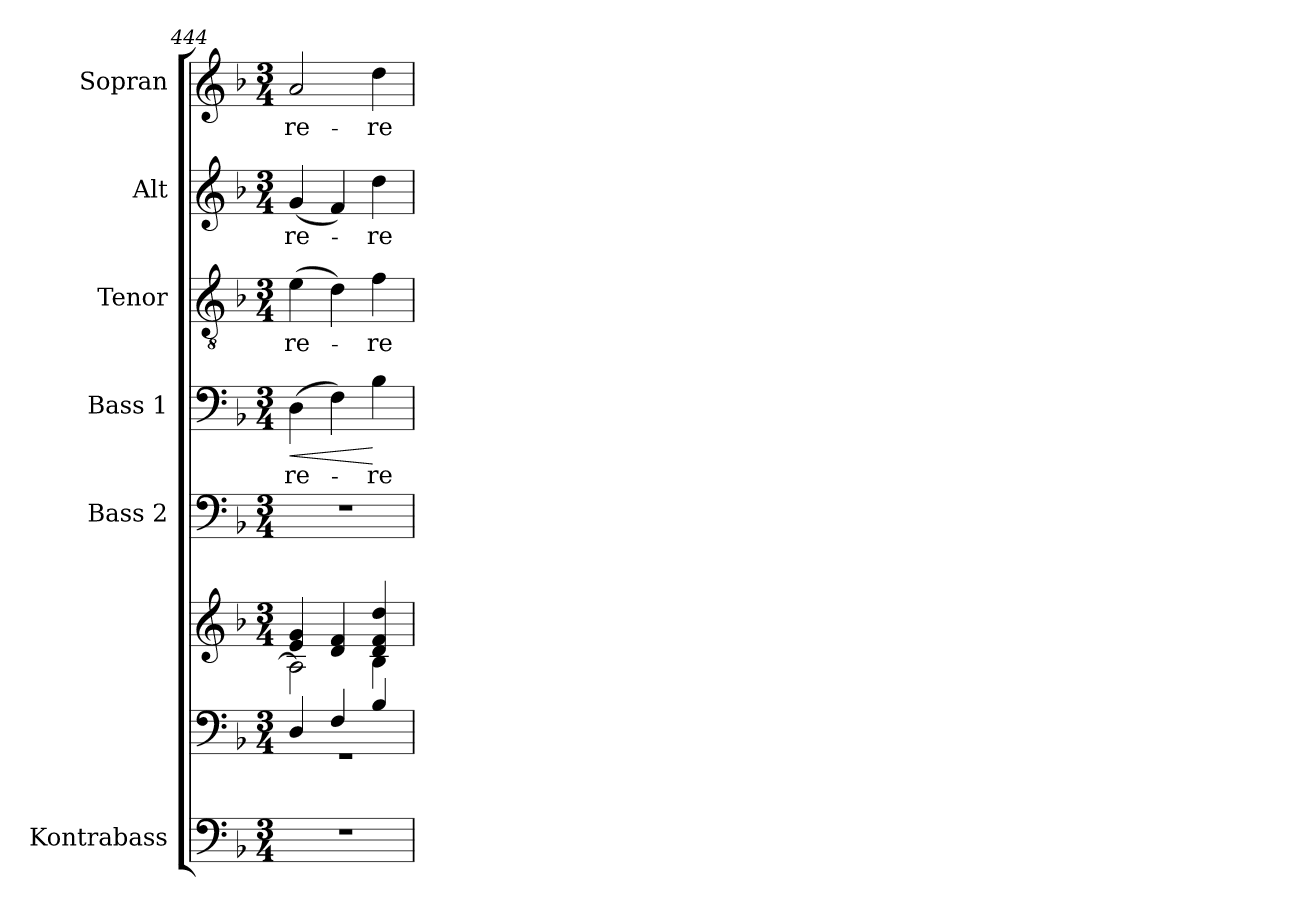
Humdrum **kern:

**kern	**kern	**kern	**kern	**kern	**text	**dynam	**kern	**text	**kern	**text	**kern	**text
*part7	*part6	*part6	*part5	*part4	*part4	*part4	*part3	*part3	*part2	*part2	*part1	*part1
*staff8	*staff7	*staff6	*staff5	*staff4	*staff4	*staff4	*staff3	*staff3	*staff2	*staff2	*staff1	*staff1
*I"Kontrabass	*	*	*I"Bass 2	*I"Bass 1	*	*	*I"Tenor	*	*I"Alt	*	*I"Sopran	*
*I'Kb.	*	*	*I'B. 2	*I'B. 1	*	*	*I'T.	*	*I'A.	*	*I'S.	*
!!LO:LB:g=z
*clefF4	*clefF4	*clefG2	*clefF4	*clefF4	*	*	*clefGv2	*	*clefG2	*	*clefG2	*
*ITrd7c12	*	*	*	*	*	*	*	*	*	*	*	*
*k[b-]	*k[b-]	*k[b-]	*k[b-]	*k[b-]	*	*	*k[b-]	*	*k[b-]	*	*k[b-]	*
*F:	*F:	*F:	*F:	*F:	*	*	*F:	*	*F:	*	*F:	*
*M3/4	*M3/4	*M3/4	*M3/4	*M3/4	*	*	*M3/4	*	*M3/4	*	*M3/4	*
=444	=444	=444	=444	=444	=444	=444	=444	=444	=444	=444	=444	=444
*	*^	*	*	*	*	*	*	*	*	*	*	*
!	!	!LO:N:vis=1	!	!	!	!LO:LY:b	!LO:HP:b	!	!LO:LY:b	!	!LO:LY:b	!	!LO:LY:b
*	*	*	*^	*	*	*	*	*	*	*	*	*	*
2.r	4D/	2.rGG	4e/ 4g/	2A\]	2.r	(>4D\	-re-	<	(>4e\	-re-	(<4g/	-re-	2a/	-re-
.	4F/	.	4d/ 4f/	.	.	4F\)	.	.	4d\)	.	4f/)	.	.	.
!	!	!	!	!	!	!	!LO:LY:b	!	!	!LO:LY:b	!	!LO:LY:b	!	!LO:LY:b
.	4B-/	.	4d/ 4f/ 4dd/	4B-\	.	4B-\	-re	[	4f\	-re	4dd\	-re	4dd\	-re
*	*v	*v	*	*	*	*	*	*	*	*	*	*	*	*
*	*	*v	*v	*	*	*	*	*	*	*	*	*	*
=	=	=	=	=	=	=	=	=	=	=	=	=
*-	*-	*-	*-	*-	*-	*-	*-	*-	*-	*-	*-	*-
